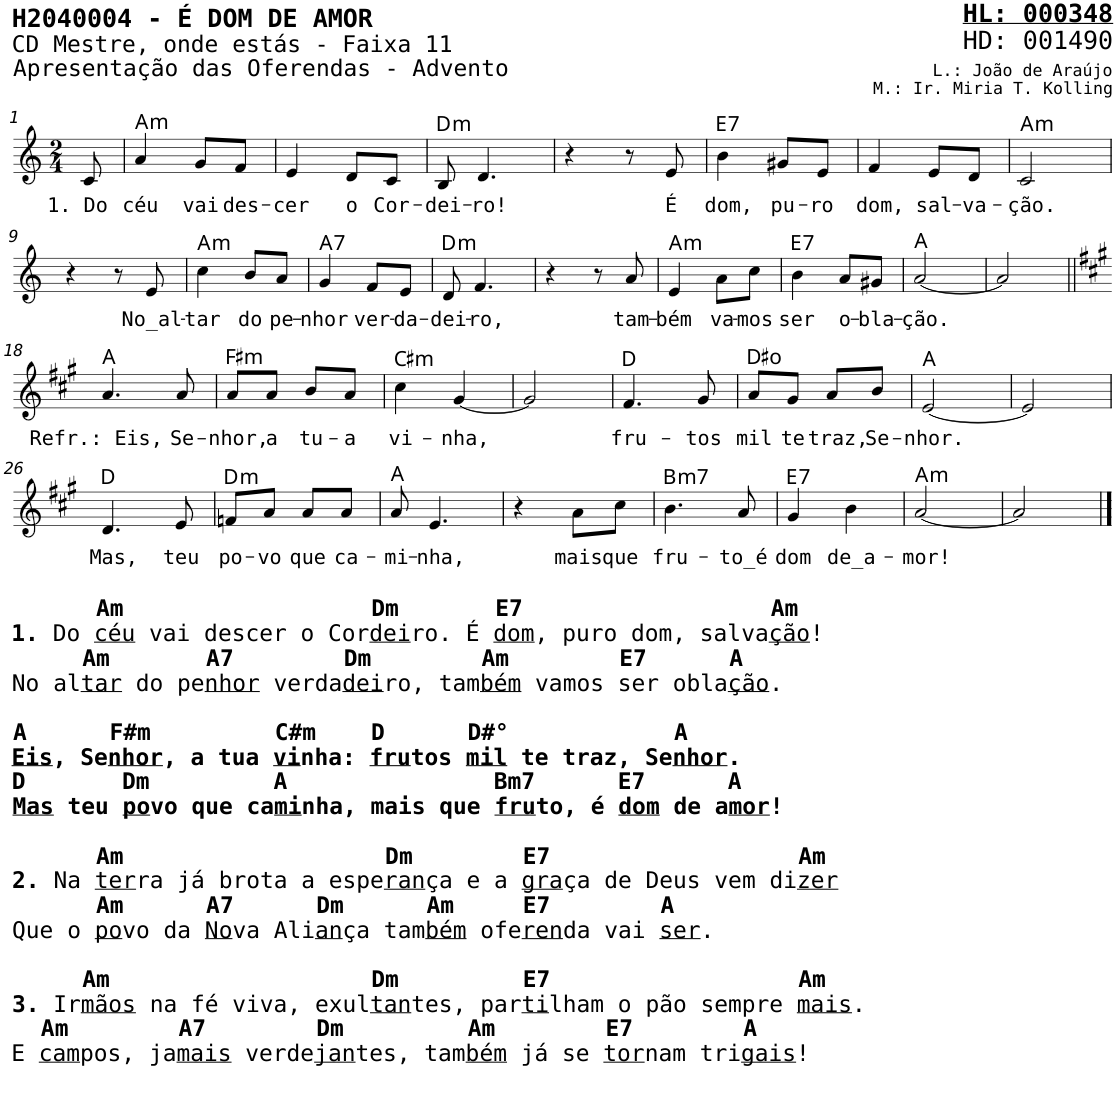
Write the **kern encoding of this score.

**kern	**text	**harte
*part1	*part1	*part1
*staff1	*staff1	*
*I"Voz	*	*
*I'V	*	*
*stria5	*	*
*clefG2	*	*
*k[]	*	*
*M2/4	*	*
=1	=1	=1
!	!LO:LY:b	!
8c/	1. Do	.
=2	=2	=2
!	!LO:LY:b	!LO:H:kt=m
4a/	céu	A:min
!	!LO:LY:b	!
8g/L	vai	.
!	!LO:LY:b	!
8f/J	des-	.
=3	=3	=3
!	!LO:LY:b	!
4e/	-cer	.
!	!LO:LY:b	!
8d/L	o	.
!	!LO:LY:b	!
8c/J	Cor-	.
=4	=4	=4
!	!LO:LY:b	!LO:H:kt=m
8B/	-dei-	D:min
!	!LO:LY:b	!
4.d/	-ro!	.
=5	=5	=5
4r	.	.
8r	.	.
!	!LO:LY:b	!
8e/	É	.
=6	=6	=6
!	!LO:LY:b	!LO:H:kt=7
4b\	dom,	E:7
!	!LO:LY:b	!
8g#X/L	pu-	.
!	!LO:LY:b	!
8e/J	-ro	.
=7	=7	=7
!	!LO:LY:b	!
4f/	dom,	.
!	!LO:LY:b	!
8e/L	sal-	.
!	!LO:LY:b	!
8d/J	-va-	.
=8	=8	=8
!	!LO:LY:b	!LO:H:kt=m
2c/	-ção.	A:min
!!LO:LB:g=z
=9	=9	=9
4r	.	.
8r	.	.
!	!LO:LY:b	!
8e/	No_al-	.
=10	=10	=10
!	!LO:LY:b	!LO:H:kt=m
4cc\	-tar	A:min
!	!LO:LY:b	!
8b/L	do	.
!	!LO:LY:b	!
8a/J	pe-	.
=11	=11	=11
!	!LO:LY:b	!LO:H:kt=7
4g/	-nhor	A:7
!	!LO:LY:b	!
8f/L	ver-	.
!	!LO:LY:b	!
8e/J	-da-	.
=12	=12	=12
!	!LO:LY:b	!LO:H:kt=m
8d/	-dei-	D:min
!	!LO:LY:b	!
4.f/	-ro,	.
=13	=13	=13
4r	.	.
8r	.	.
!	!LO:LY:b	!
8a/	tam-	.
=14	=14	=14
!	!LO:LY:b	!LO:H:kt=m
4e/	-bém	A:min
!	!LO:LY:b	!
8a\L	va-	.
!	!LO:LY:b	!
8cc\J	-mos	.
=15	=15	=15
!	!LO:LY:b	!LO:H:kt=7
4b\	ser	E:7
!	!LO:LY:b	!
8a/L	o-	.
!	!LO:LY:b	!
8g#X/J	-bla-	.
=16	=16	=16
!	!LO:LY:b	!
[2a/	-ção.	A:maj
=17	=17	=17
2a/]	.	.
!!LO:LB:g=z
=18||	=18||	=18||
*k[f#c#g#]	*	*
!	!LO:LY:b	!
4.a/	Refr.: Eis,	A:maj
!	!LO:LY:b	!
8a/	Se-	.
=19	=19	=19
!	!LO:LY:b	!LO:H:kt=m
8a/L	-nhor,	F#:min
!	!LO:LY:b	!
8a/J	a	.
!	!LO:LY:b	!
8b/L	tu-	.
!	!LO:LY:b	!
8a/J	-a	.
=20	=20	=20
!	!LO:LY:b	!LO:H:kt=m
4cc#\	vi-	C#:min
!	!LO:LY:b	!
[4g#/	-nha,	.
=21	=21	=21
2g#/]	.	.
=22	=22	=22
!	!LO:LY:b	!
4.f#/	fru-	D:maj
!	!LO:LY:b	!
8g#/	-tos	.
=23	=23	=23
!	!LO:LY:b	!
8a/L	mil	D#:dim
!	!LO:LY:b	!
8g#/J	te	.
!	!LO:LY:b	!
8a/L	traz,	.
!	!LO:LY:b	!
8b/J	Se-	.
=24	=24	=24
!	!LO:LY:b	!
[2e/	-nhor.	A:maj
=25	=25	=25
2e/]	.	.
!!LO:LB:g=z
=26	=26	=26
!LO:TX:b:B:t=Am &nbsp;                Dm       E7                  Am	!	!
!LO:TX:b:t=1.	!	!
!LO:TX:b:t=Do	!	!
!LO:TX:b:t=céu	!	!
!LO:TX:b:t=vai descer o Cor	!	!
!LO:TX:b:t=dei	!	!
!LO:TX:b:t=ro. É	!	!
!LO:TX:b:t=dom	!	!
!LO:TX:b:t=, puro dom, salva	!	!
!LO:TX:b:t=ção	!	!
!LO:TX:b:t=!	!	!
!LO:TX:b:B:t=Am       A7        Dm        Am        E7      A	!	!
!LO:TX:b:t=No al	!	!
!LO:TX:b:t=tar	!	!
!LO:TX:b:t=do pe	!	!
!LO:TX:b:t=nhor	!	!
!LO:TX:b:t=verda	!	!
!LO:TX:b:t=dei	!	!
!LO:TX:b:t=ro, tam	!	!
!LO:TX:b:t=bém	!	!
!LO:TX:b:t=vamos ser obla	!	!
!LO:TX:b:t=ção	!	!
!LO:TX:b:t=.	!	!
!LO:TX:b:B:t=A      F#m         C#m    D      D#°            A	!	!
!LO:TX:b:t=Eis	!	!
!LO:TX:b:t=, Se	!	!
!LO:TX:b:t=nhor	!	!
!LO:TX:b:t=, a tua	!	!
!LO:TX:b:t=vi	!	!
!LO:TX:b:t=nha&colon;	!	!
!LO:TX:b:t=fru	!	!
!LO:TX:b:t=tos	!	!
!LO:TX:b:t=mil	!	!
!LO:TX:b:t=te traz, Se	!	!
!LO:TX:b:t=nhor	!	!
!LO:TX:b:t=.	!	!
!LO:TX:b:t=D       Dm         A               Bm7      E7      A	!	!
!LO:TX:b:t=Mas	!	!
!LO:TX:b:t=teu	!	!
!LO:TX:b:t=po	!	!
!LO:TX:b:t=vo que ca	!	!
!LO:TX:b:t=mi	!	!
!LO:TX:b:t=nha, mais que	!	!
!LO:TX:b:t=fru	!	!
!LO:TX:b:t=to, é	!	!
!LO:TX:b:t=dom	!	!
!LO:TX:b:t=de a	!	!
!LO:TX:b:t=mor	!	!
!LO:TX:b:t=!	!	!
!LO:TX:b:t=Am &nbsp;                 Dm        E7                  Am	!	!
!LO:TX:b:t=2.	!	!
!LO:TX:b:t=Na	!	!
!LO:TX:b:t=ter	!	!
!LO:TX:b:t=ra já brota a espe	!	!
!LO:TX:b:t=ran	!	!
!LO:TX:b:t=ça e a	!	!
!LO:TX:b:t=gra	!	!
!LO:TX:b:t=ça de Deus vem di	!	!
!LO:TX:b:t=zer	!	!
!LO:TX:b:B:t=Am      A7      Dm      Am     E7        A	!	!
!LO:TX:b:t=Que o	!	!
!LO:TX:b:t=po	!	!
!LO:TX:b:t=vo da	!	!
!LO:TX:b:t=No	!	!
!LO:TX:b:t=va Ali	!	!
!LO:TX:b:t=an	!	!
!LO:TX:b:t=ça tam	!	!
!LO:TX:b:t=bém	!	!
!LO:TX:b:t=ofe	!	!
!LO:TX:b:t=ren	!	!
!LO:TX:b:t=da vai	!	!
!LO:TX:b:t=ser	!	!
!LO:TX:b:t=.	!	!
!LO:TX:b:B:t=Am &nbsp;                 Dm         E7                  Am	!	!
!LO:TX:b:t=3.	!	!
!LO:TX:b:t=Ir	!	!
!LO:TX:b:t=mãos	!	!
!LO:TX:b:t=na fé viva, exul	!	!
!LO:TX:b:t=tan	!	!
!LO:TX:b:t=tes, par	!	!
!LO:TX:b:t=ti	!	!
!LO:TX:b:t=lham o pão sempre	!	!
!LO:TX:b:t=mais	!	!
!LO:TX:b:t=.	!	!
!LO:TX:b:B:t=Am        A7        Dm         Am        E7        A	!	!
!LO:TX:b:t=E	!	!
!LO:TX:b:t=cam	!	!
!LO:TX:b:t=pos, ja	!	!
!LO:TX:b:t=mais	!	!
!LO:TX:b:t=verde	!	!
!LO:TX:b:t=jan	!	!
!LO:TX:b:t=tes, tam	!	!
!LO:TX:b:t=bém	!	!
!LO:TX:b:t=já se	!	!
!LO:TX:b:t=tor	!	!
!LO:TX:b:t=nam tri	!	!
!LO:TX:b:t=gais	!	!
!LO:TX:b:t=!	!	!
!	!LO:LY:b	!
4.d/	Mas,	D:maj
!	!LO:LY:b	!
8e/	teu	.
=27	=27	=27
!	!LO:LY:b	!LO:H:kt=m
8fn/L	po-	D:min
!	!LO:LY:b	!
8a/J	-vo	.
!	!LO:LY:b	!
8a/L	que	.
!	!LO:LY:b	!
8a/J	ca-	.
=28	=28	=28
!	!LO:LY:b	!
8a/	-mi-	A:maj
!	!LO:LY:b	!
4.e/	-nha,	.
=29	=29	=29
4r	.	.
!	!LO:LY:b	!
8a\L	mais	.
!	!LO:LY:b	!
8cc#\J	que	.
=30	=30	=30
!	!LO:LY:b	!LO:H:kt=m7
4.b\	fru-	B:min7
!	!LO:LY:b	!
8a/	-to_é	.
=31	=31	=31
!	!LO:LY:b	!LO:H:kt=7
4g#/	dom	E:7
!	!LO:LY:b	!
4b\	de_a-	.
=32	=32	=32
!	!LO:LY:b	!LO:H:kt=m
[2a/	-mor!	A:min
=33	=33	=33
2a/]	.	.
==	==	==
*-	*-	*-
